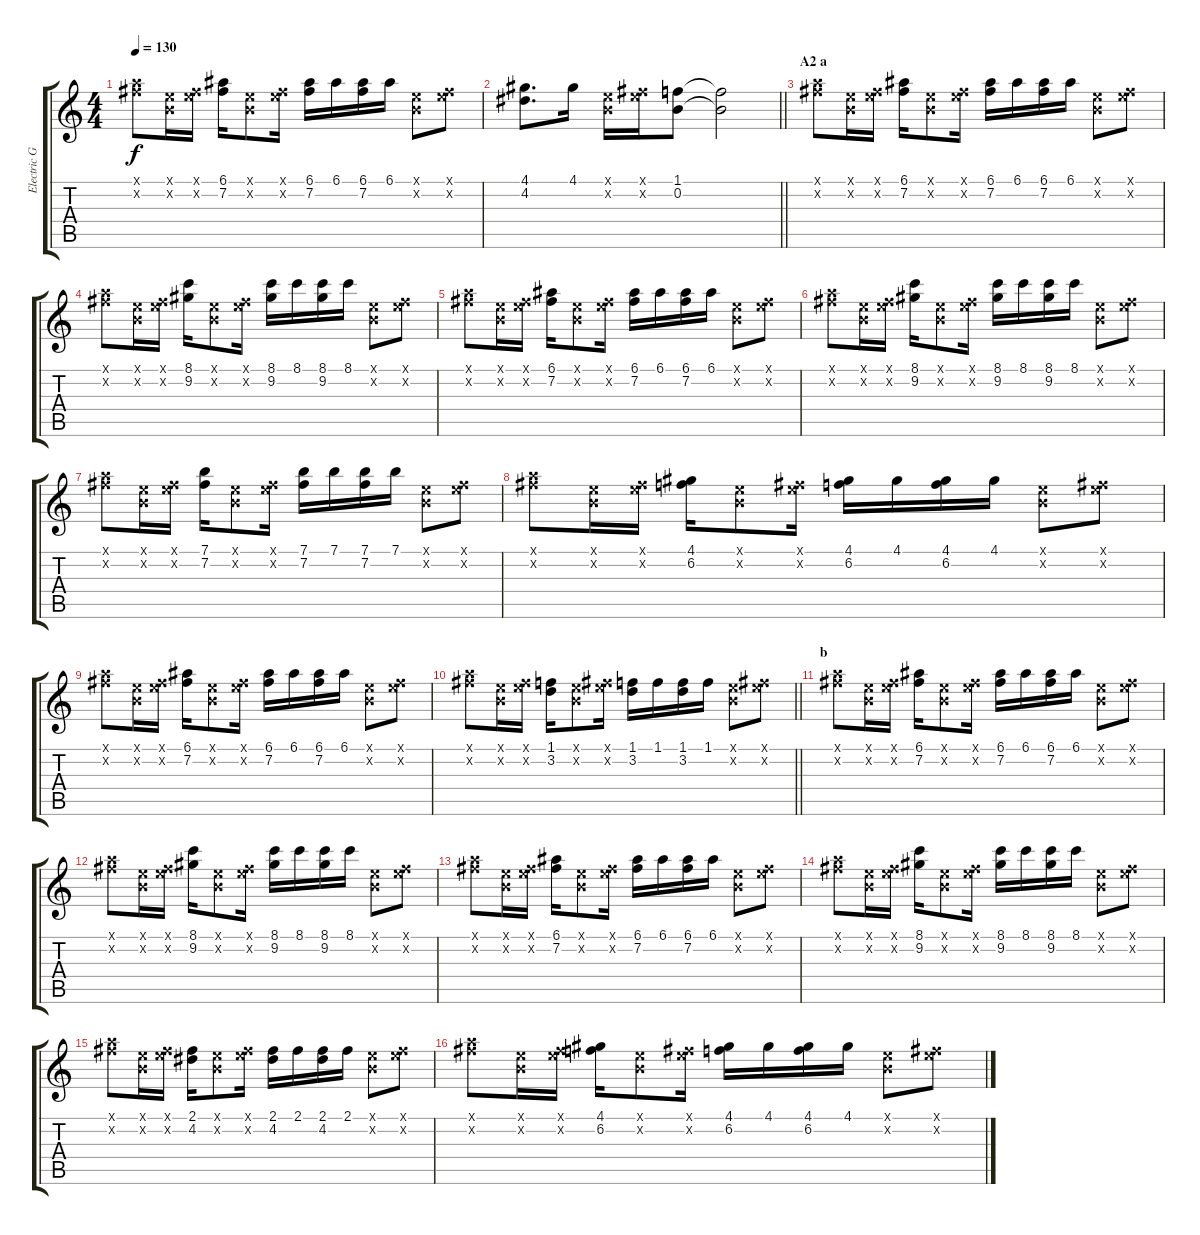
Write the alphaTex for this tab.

\track ("Electric Guitar (R)" "Electric G") {instrument electricguitarclean}
\staff {score tabs}
\tuning (E4 B3 G3 D3 A2 E2) {hide}
\ts (4 4)
\tempo 130
\clef g2
\ks c
(5.1{x} 7.2{x}).8{dy f} (0.1{x} 0.2{x}).16 (0.1{x} 7.2{x}).16 (6.1 7.2).16 (0.1{x} 0.2{x}).8 (0.1{x} 7.2{x}).16 (6.1 7.2).16 6.1.16 (6.1 7.2).16 6.1.16 (0.1{x} 0.2{x}).8 (0.1{x} 7.2{x}).8 |
\barLineRight lightlight
(4.1 4.2).8{d} 4.1.16 (0.1{x} 0.2{x}).16 (0.1{x} 7.2{x}).16 (1.1 0.2).8 (1.1{t} 0.2{t}).2 |
\section ("" "A2 a")
(5.1{x} 7.2{x}).8 (0.1{x} 0.2{x}).16 (0.1{x} 7.2{x}).16 (6.1 7.2).16 (0.1{x} 0.2{x}).8 (0.1{x} 7.2{x}).16 (6.1 7.2).16 6.1.16 (6.1 7.2).16 6.1.16 (0.1{x} 0.2{x}).8 (0.1{x} 7.2{x}).8 |
(5.1{x} 7.2{x}).8 (0.1{x} 0.2{x}).16 (0.1{x} 7.2{x}).16 (8.1 9.2).16 (0.1{x} 0.2{x}).8 (0.1{x} 7.2{x}).16 (8.1 9.2).16 8.1.16 (8.1 9.2).16 8.1.16 (0.1{x} 0.2{x}).8 (0.1{x} 7.2{x}).8 |
(5.1{x} 7.2{x}).8 (0.1{x} 0.2{x}).16 (0.1{x} 7.2{x}).16 (6.1 7.2).16 (0.1{x} 0.2{x}).8 (0.1{x} 7.2{x}).16 (6.1 7.2).16 6.1.16 (6.1 7.2).16 6.1.16 (0.1{x} 0.2{x}).8 (0.1{x} 7.2{x}).8 |
(5.1{x} 7.2{x}).8 (0.1{x} 0.2{x}).16 (0.1{x} 7.2{x}).16 (8.1 9.2).16 (0.1{x} 0.2{x}).8 (0.1{x} 7.2{x}).16 (8.1 9.2).16 8.1.16 (8.1 9.2).16 8.1.16 (0.1{x} 0.2{x}).8 (0.1{x} 7.2{x}).8 |
(5.1{x} 7.2{x}).8 (0.1{x} 0.2{x}).16 (0.1{x} 7.2{x}).16 (7.1 7.2).16 (0.1{x} 0.2{x}).8 (0.1{x} 7.2{x}).16 (7.1 7.2).16 7.1.16 (7.1 7.2).16 7.1.16 (0.1{x} 0.2{x}).8 (0.1{x} 7.2{x}).8 |
(5.1{x} 7.2{x}).8 (0.1{x} 0.2{x}).16 (0.1{x} 7.2{x}).16 (4.1 6.2).16 (0.1{x} 0.2{x}).8 (0.1{x} 7.2{x}).16 (4.1 6.2).16 4.1.16 (4.1 6.2).16 4.1.16 (0.1{x} 0.2{x}).8 (0.1{x} 7.2{x}).8 |
(5.1{x} 7.2{x}).8 (0.1{x} 0.2{x}).16 (0.1{x} 7.2{x}).16 (6.1 7.2).16 (0.1{x} 0.2{x}).8 (0.1{x} 7.2{x}).16 (6.1 7.2).16 6.1.16 (6.1 7.2).16 6.1.16 (0.1{x} 0.2{x}).8 (0.1{x} 7.2{x}).8 |
\barLineRight lightlight
(5.1{x} 7.2{x}).8 (0.1{x} 0.2{x}).16 (0.1{x} 7.2{x}).16 (1.1 3.2).16 (0.1{x} 0.2{x}).8 (0.1{x} 7.2{x}).16 (1.1 3.2).16 1.1.16 (1.1 3.2).16 1.1.16 (0.1{x} 0.2{x}).8 (0.1{x} 7.2{x}).8 |
\section ("" "b")
(5.1{x} 7.2{x}).8 (0.1{x} 0.2{x}).16 (0.1{x} 7.2{x}).16 (6.1 7.2).16 (0.1{x} 0.2{x}).8 (0.1{x} 7.2{x}).16 (6.1 7.2).16 6.1.16 (6.1 7.2).16 6.1.16 (0.1{x} 0.2{x}).8 (0.1{x} 7.2{x}).8 |
(5.1{x} 7.2{x}).8 (0.1{x} 0.2{x}).16 (0.1{x} 7.2{x}).16 (8.1 9.2).16 (0.1{x} 0.2{x}).8 (0.1{x} 7.2{x}).16 (8.1 9.2).16 8.1.16 (8.1 9.2).16 8.1.16 (0.1{x} 0.2{x}).8 (0.1{x} 7.2{x}).8 |
(5.1{x} 7.2{x}).8 (0.1{x} 0.2{x}).16 (0.1{x} 7.2{x}).16 (6.1 7.2).16 (0.1{x} 0.2{x}).8 (0.1{x} 7.2{x}).16 (6.1 7.2).16 6.1.16 (6.1 7.2).16 6.1.16 (0.1{x} 0.2{x}).8 (0.1{x} 7.2{x}).8 |
(5.1{x} 7.2{x}).8 (0.1{x} 0.2{x}).16 (0.1{x} 7.2{x}).16 (8.1 9.2).16 (0.1{x} 0.2{x}).8 (0.1{x} 7.2{x}).16 (8.1 9.2).16 8.1.16 (8.1 9.2).16 8.1.16 (0.1{x} 0.2{x}).8 (0.1{x} 7.2{x}).8 |
(5.1{x} 7.2{x}).8 (0.1{x} 0.2{x}).16 (0.1{x} 7.2{x}).16 (2.1 4.2).16 (0.1{x} 0.2{x}).8 (0.1{x} 7.2{x}).16 (2.1 4.2).16 2.1.16 (2.1 4.2).16 2.1.16 (0.1{x} 0.2{x}).8 (0.1{x} 7.2{x}).8 |
(5.1{x} 7.2{x}).8 (0.1{x} 0.2{x}).16 (0.1{x} 7.2{x}).16 (4.1 6.2).16 (0.1{x} 0.2{x}).8 (0.1{x} 7.2{x}).16 (4.1 6.2).16 4.1.16 (4.1 6.2).16 4.1.16 (0.1{x} 0.2{x}).8 (0.1{x} 7.2{x}).8
